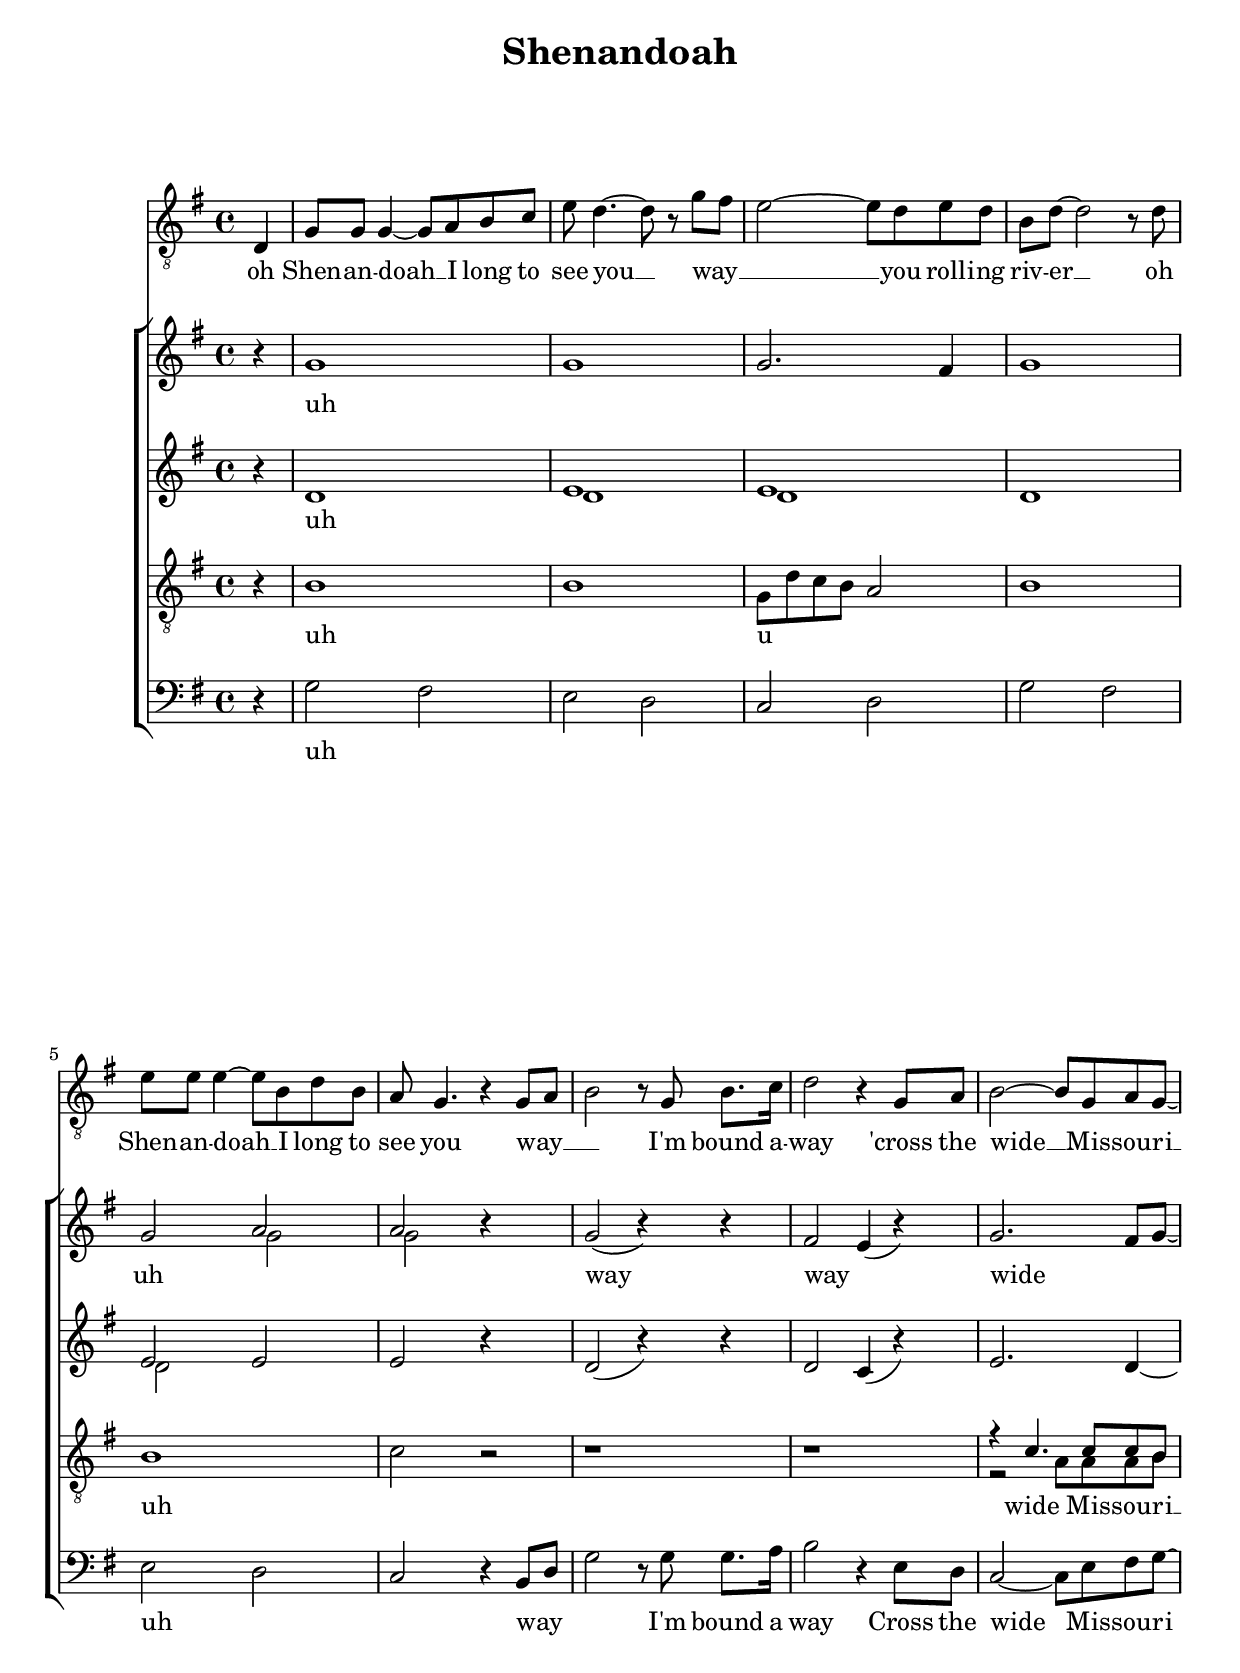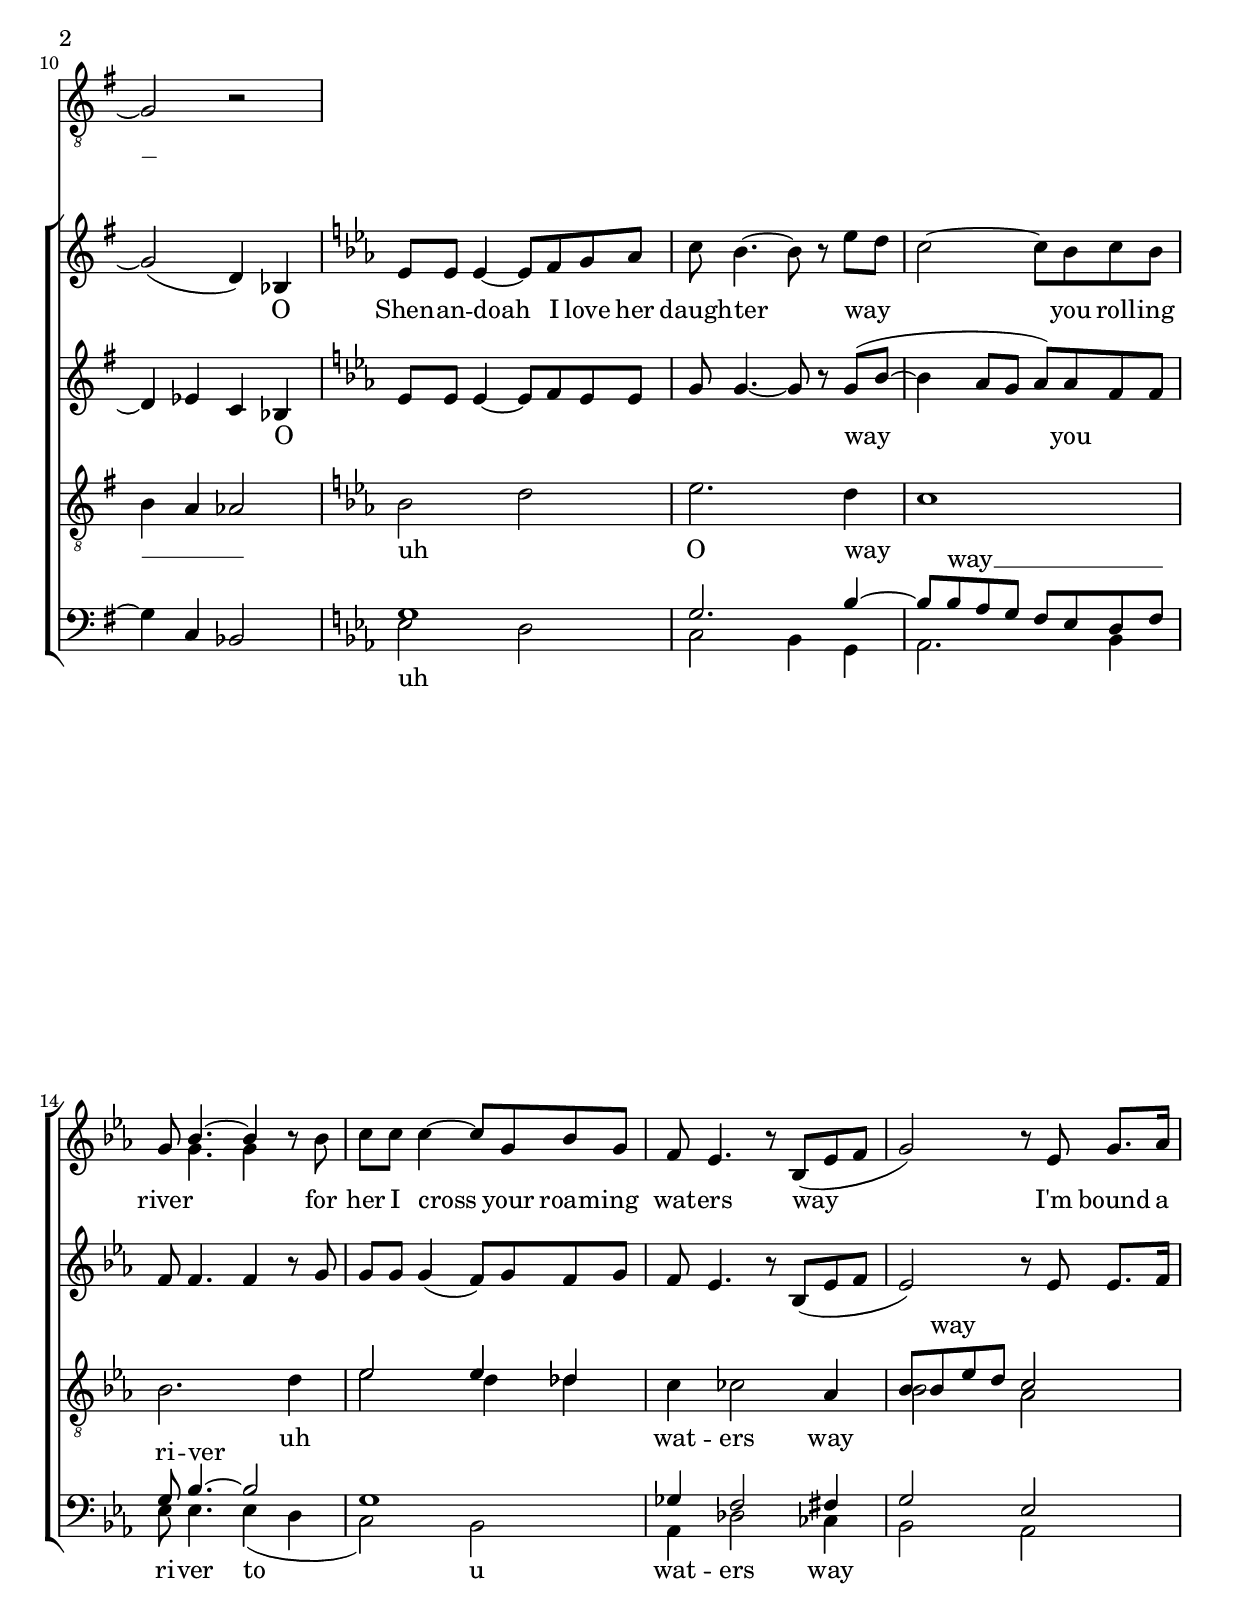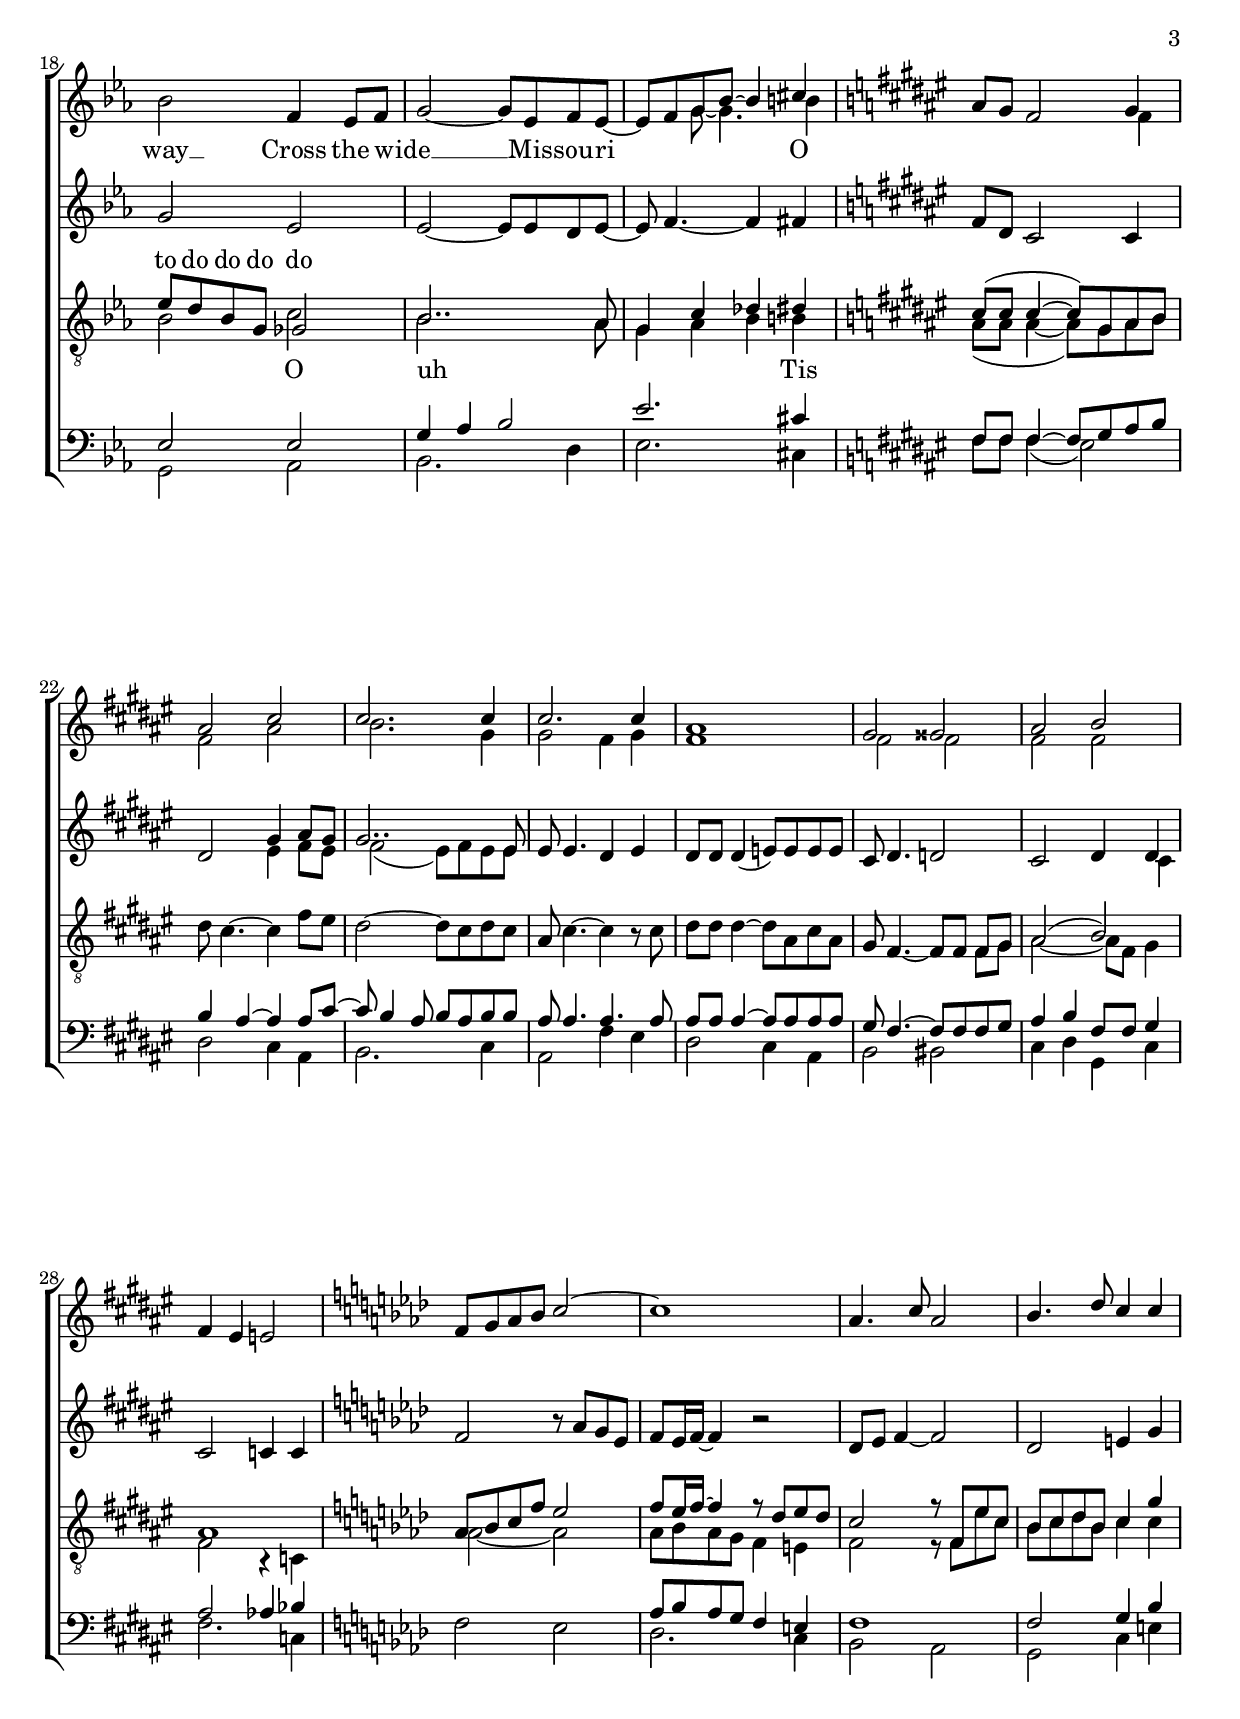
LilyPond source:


\version "2.18.2"

\header {
  title = "Shenandoah"
}

global = {
  \time 4/4
}

solo = \relative c {
  \key g \major
  \partial 4 d4 g8 g g4~ g8 a b c e d4.~ d8 r g fis e2~ e8 d e d b d~ d2 r8 d e e e4~ e8 b d b a g4. r4 g8 a b2 r8 g b8. c16 d2 r4 g,8 a b2~ b8 g a g~ g2 r2
}

solo_words = \lyricmode {
  oh Shen -- an -- doah __ I long to see you __ way __ _ _ you roll -- ing riv -- er __ oh Shen -- an -- doah __ I long to see you  way __ _ _ I'm bound a -- way 'cross the wide __ Mis -- sou -- ri __
}

soprano_notes = \relative c'' {
  \key g \major 
  \partial 4 r4 g1  g1 g2. fis4 g1 g2 << { a2 a } \\ { g2 g } >> r4*2  g2 (r4) r  fis2 e4 (r4)  g2. fis8 g ~ g2 (d4) bes
  
  \key ees \major 
  ees8 ees ees4 ~ees8 f g aes c bes4. ~bes8 r8 ees8 d c2 ~c8 bes c bes g <<{bes4. ~bes4} \\ {g4. g4}>> r8 bes c c c4 ~c8 g bes g f ees4. r8 bes8 (ees f
  g2) r8 ees g8. aes16 bes2 f4 ees8 f g2 ~g8 ees f ees ~ees8 f 
  << 
  {
    \voiceOne
    g8 bes ~bes4 cis
  } 
  \new Voice 
  {
    \voiceTwo
    g8 ~g4. b4
  } 
  >> 

  \key fis \major 
  ais8 gis fis2 << {gis4 ais2 cis cis2. cis4 cis2. cis4} \\ {fis,4 fis2 ais b2. gis4 gis2 fis4 gis } >> 
  << {ais1 gis2 gisis ais b } \\ {fis1 fis2 fis fis fis } >> fis4 eis e2

  \key aes \major
  f8 g aes bes c2 ~c1 aes4. c8 aes2 bes4. des8 c4 c
}

soprano_words = \lyricmode {
 uh _ _ _ _ uh way way _ wide _ _ O Shen -- an -- doah I love her daugh -- ter way _ _ you roll -- ing river for her I cross your roam -- ing wat -- ers way__
 I'm bound a way __ Cross the wide __ _ Mis -- sou -- ri _ _ _ O 
}

alto_notes = \relative c' {
  \key g \major 
  \partial 4 r4 d1 << {e1 e1} \\ {d1 d1} >> d1 << {e2} \\ {d2} >> e2 e2 r4*2 d2 (r4) r4 d2 c4 (r4) e2. d4 ~ d4 ees4 c4 bes4 

  \key ees \major 
  ees8 ees ees4 ~ees8 f8 ees8 ees g g4. ~g8 r8 g (bes ~bes4 aes8 g aes) aes f8 f f8 f4. f4 r8 g8 g g g4 (f8) g f g f ees4. r8 bes8 (ees f
  ees2) r8 ees ees8. f16 g2 ees ees ~ees8 ees d ees ~ees f4. ~f4 fis

  \key fis \major 
  fis8 dis cis2 cis4 dis2 << { gis4 ais8 gis gis2.. eis8} \\ { eis4 fis8 eis fis2 (eis8) fis8 eis eis} >> eis8 eis4. dis4 eis

  dis8 dis dis4 (e8) e e e cis dis4. d2 cis2 dis4 << {dis4} \\ {cis4} >> cis2 c4 c

  \key aes \major
  f2 r8 aes g ees f ees16 f ~f4 r2 des8 ees f4 ~f2 des e4 g
}
alto_words = \lyricmode {
  uh _ _ _ _ _ _ _ _ _ _  O _ _ _ _ _ _  _ _ way you
}


tenor_notes = \relative c' {
  \key g \major 
  \partial 4 r4 b1 b g8 d' c b a2 b1 b c2 r r1 r 

  <<
  {
    \voiceOne
    r4 c4. c8 c b
  } 
  \new Voice {
    \voiceTwo 
    r2 a8 a a b
  }
  >> \oneVoice

  b4 a aes2

  \key ees \major 
  bes2 d ees2. d4 c1 bes2. d4 << {ees2 ees4 des} \\ {ees2 d4 des} >> c4 ces2 aes4

  << 
    \new Voice = "tenorI"
    { 
      \voiceOne
      bes8 bes ees d c2 | ees8 d bes g ges2 | bes2.. aes8 | g4 c des dis 
    }
    \new Voice = "tenorII"
    {
      \voiceTwo
      bes2 aes | bes c | bes2.. aes8 | g4 aes bes b
    }
  >>

  \key fis \major 
  <<
    { cis8 (cis8 cis4 ~cis8) gis ais b }
    \\
    { ais8 (ais8 ais4 ~ais8) gis ais b }
  >>

  dis8 cis4. ~cis4 fis8 eis dis2 ~dis8 cis dis cis ais8 cis4. ~cis4 r8 cis8 
  % 22-26 2 tenors with baritones 
  % b4 ais4 ~ais4 ais8 cis ~cis b4 ais8 b ais b b ais ais4. ais4 r8 cis8
  
  dis8 dis dis4 ~dis8 ais cis ais gis fis4. ~fis8 fis << {fis8 gis ais2 (b) ais1 } \\ { fis8 gis ais2 ~ais8 fis gis4 fis2 r4 c }>>

  \key aes \major
  <<
    {
      aes'8 bes c f ees2 f8 ees16 f ~f4 r8 des8 ees des c2 r8 f,8 ees' c bes c des bes c4 g'
    }
    \\
    {
      aes,2 ~aes aes8 bes aes g f4 e f2 r8 f8 ees' c bes c des bes c4 c
    }
  >>

}
tenor_words = \lyricmode {
   uh _ u _ _ _ _ _ uh _ wide Mis -- sou -- ri __ _ _  _ uh _ O way _ _ uh wat -- ers way
}
tenorI_words = \lyricmode {
  \skip 8 way _ _ _ to do do do do
}
tenorII_words = \lyricmode {
  \skip 1 \skip 1 \skip 1 O uh _ _ _ _ Tis
}

bass_notes = \relative c' {
  \key g \major 
  \partial 4 r4 g2 fis e d c d g fis e d c r4 b8 d g2 r8 g g8. a16 b2 r4 e,8 d c2~c8 e fis g~g4 c,4 bes2
  
  \key ees \major << 
    \new Voice = "bari" { 
      \voiceOne
      g'1 g2. bes4 ~bes8 bes aes g f ees d f g bes4. ~bes2 g1 ges4 f2 fis4 
      g2 ees ees ees g4 aes bes2 ees2. cis4
    } 
    \new Voice = "bass"
    { 
      \voiceTwo
      ees,2 d c bes4 g aes2. bes4 ees8 ees4. ees4 (d c2) bes aes4 des2 ces4 
      bes2 aes g aes bes2. d4 ees2. cis4
    }
  >>
  \oneVoice

  \key fis \major 
  << 
    {
      \voiceOne
      fis8 fis fis4 ~fis8 gis ais b b4 ais ~ais ais8 cis ~cis b4 ais8 b ais b b ais8 ais4. ais4. ais8
      ais8 ais ais4 ~ais8 ais ais ais gis fis4. ~fis8 fis fis gis ais4 b fis8 fis gis4 ais2 aes4 bes
    }
    \new Voice
    {
      \voiceTwo
      fis8 fis fis4 (eis2) dis2 cis4 ais b2. cis4 ais2 fis'4 eis
      dis2 cis4 ais b2 bis cis4 dis gis, cis fis2. c4
    }
  >>
  \oneVoice

  \key aes \major
  f2 ees 
  <<
    {
      \voiceOne
      aes8 bes aes g f4 e f1 f2 g4 bes
    }
    \new Voice
    {
      \voiceTwo
      des,2. c4 bes2 aes g2 c4 e
    }
  >>
  \oneVoice
}

basses_words = \lyricmode {
  uh _ _ _ _ _ _ _  uh _ _ way_ _ _  I'm bound a way Cross the wide Mis -- sou -- ri _ _
}
bass_words = \lyricmode {
  uh _ _ _ _ _ _ ri -- ver to u wat -- ers way
}
bari_words = \lyricmode {
  \skip 1 \skip 1 \skip 4. way __ _ _ _ _ _ _  ri -- ver _ 
} 

\score {
<<
  \new Staff <<
    \new Voice = "solo" <<
      \clef "treble_8"
      \global
      \solo
    >>

    \lyricsto "solo" \new Lyrics \solo_words
  >>
  \new ChoirStaff <<
    \new Staff <<
      \new Voice = "soprano" <<
        \global
        \soprano_notes
      >>
      \lyricsto "soprano" \new Lyrics \soprano_words
    >>
    \new Staff <<
      \new Voice = "alto" <<
        \global
        \alto_notes
      >>
      \lyricsto "alto" \new Lyrics \alto_words
    >>
    \new Staff = "tenorStaff" <<
      \new Voice = "tenor" <<
        \clef "treble_8"
        \global
        \tenor_notes
      >>
      \lyricsto "tenor" \new Lyrics \tenor_words

      \new Lyrics \with { alignAboveContext = #"tenorStaff" }
        \lyricsto "tenorI" \tenorI_words

      \new Lyrics 
        \lyricsto "tenorII" \tenorII_words  
    >>
    \new Staff = "bassStaff" <<
      \new Voice = "basses" <<
        \clef bass
        \global
        \bass_notes
      >>
      \lyricsto "basses" \new Lyrics \basses_words

      \new Lyrics \with { alignAboveContext = #"bassStaff" }
        \lyricsto "bari" \bari_words

      \new Lyrics 
        \lyricsto "bass" \bass_words  
    >>
  >>
>>
}